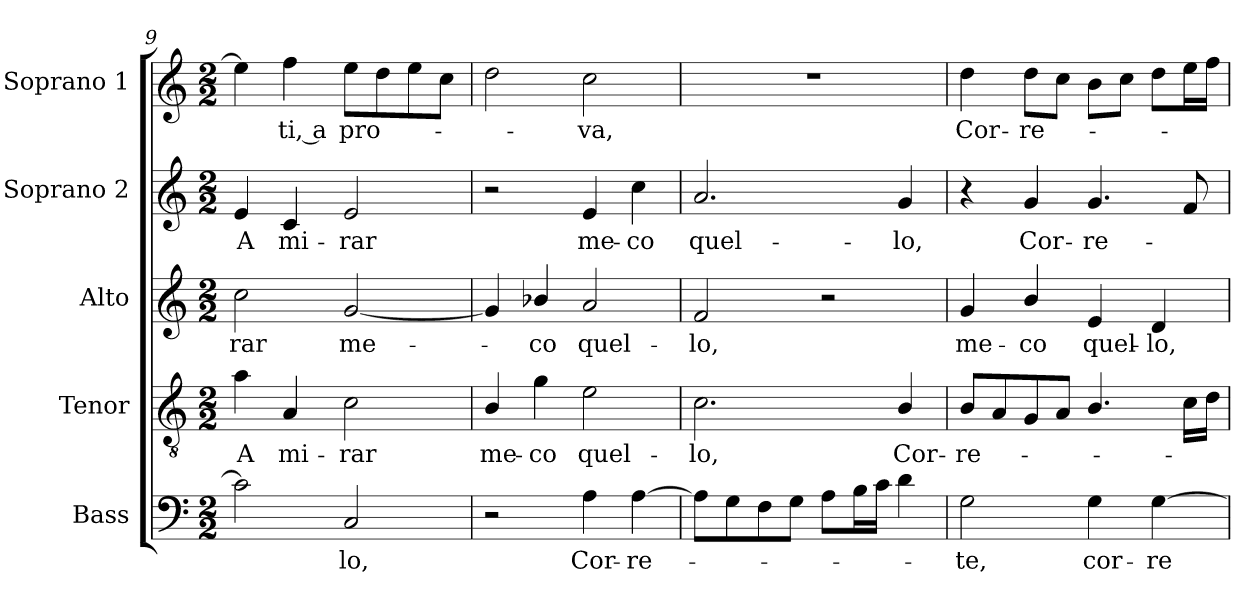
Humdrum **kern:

**kern	**text	**kern	**text	**kern	**text	**kern	**text	**kern	**text
*part5	*part5	*part4	*part4	*part3	*part3	*part2	*part2	*part1	*part1
*staff5	*staff5	*staff4	*staff4	*staff3	*staff3	*staff2	*staff2	*staff1	*staff1
*I"Bass	*	*I"Tenor	*	*I"Alto	*	*I"Soprano 2	*	*I"Soprano 1	*
*I'B	*	*I'T	*	*I'A	*	*I'S2	*	*I'S1	*
*clefF4	*	*clefGv2	*	*clefG2	*	*clefG2	*	*clefG2	*
*	*	*ITrd7c12	*	*	*	*	*	*	*
*k[]	*	*k[]	*	*k[]	*	*k[]	*	*k[]	*
*C:	*	*C:	*	*C:	*	*C:	*	*C:	*
*M2/2	*	*M2/2	*	*M2/2	*	*M2/2	*	*M2/2	*
=9	=9	=9	=9	=9	=9	=9	=9	=9	=9
!	!	!	!LO:LY:b:color=#000000	!	!	!	!	!	!
!	!	!	!	!	!LO:LY:b:color=#000000	!	!	!	!
!	!	!	!	!	!	!	!LO:LY:b:color=#000000	!	!
2ci\]	.	4Ai\	A	2cci\	-rar	4ei/	A	4eei\]	.
!	!	!	!LO:LY:b:color=#000000	!	!	!	!	!	!
!	!	!	!	!	!	!	!LO:LY:b:color=#000000	!	!
!	!	!	!	!	!	!	!	!	!LO:LY:b:color=#000000
.	.	4AAi/	mi-	.	.	4ci/	mi-	4ffi\	-ti, a
!	!LO:LY:b:color=#000000	!	!	!	!	!	!	!	!
!	!	!	!LO:LY:b:color=#000000	!	!	!	!	!	!
!	!	!	!	!	!LO:LY:b:color=#000000	!	!	!	!
!	!	!	!	!	!	!	!LO:LY:b:color=#000000	!	!
!	!	!	!	!	!	!	!	!	!LO:LY:b:color=#000000
2Ci/	-lo,	2Ci\	-rar	[2gi/	me-	2ei/	-rar	8eei\L	pro-
.	.	.	.	.	.	.	.	8ddi\	.
.	.	.	.	.	.	.	.	8eei\	.
.	.	.	.	.	.	.	.	8cci\J	.
=10	=10	=10	=10	=10	=10	=10	=10	=10	=10
!	!	!	!LO:LY:b:color=#000000	!	!	!	!	!	!
2r	.	4BBi/	me-	4gi/]	.	2r	.	2ddi\	.
!	!	!	!LO:LY:b:color=#000000	!	!	!	!	!	!
!	!	!	!	!	!LO:LY:b:color=#000000	!	!	!	!
.	.	4Gi\	-co	4b-Xi/	-co	.	.	.	.
!	!LO:LY:b:color=#000000	!	!	!	!	!	!	!	!
!	!	!	!LO:LY:b:color=#000000	!	!	!	!	!	!
!	!	!	!	!	!LO:LY:b:color=#000000	!	!	!	!
!	!	!	!	!	!	!	!LO:LY:b:color=#000000	!	!
!	!	!	!	!	!	!	!	!	!LO:LY:b:color=#000000
4Ai\	Cor-	2Ei\	quel-	2ai/	quel-	4ei/	me-	2cci\	-va,
!	!LO:LY:b:color=#000000	!	!	!	!	!	!	!	!
!	!	!	!	!	!	!	!LO:LY:b:color=#000000	!	!
[4Ai\	-re-	.	.	.	.	4cci\	-co	.	.
!!LO:LB:g=z
=11	=11	=11	=11	=11	=11	=11	=11	=11	=11
!	!	!	!LO:LY:b:color=#000000	!	!	!	!	!	!
!	!	!	!	!	!LO:LY:b:color=#000000	!	!	!	!
!	!	!	!	!	!	!	!LO:LY:b:color=#000000	!	!
8Ai\L]	.	2.Ci\	-lo,	2fi/	-lo,	2.ai/	quel-	1r	.
8Gi\	.	.	.	.	.	.	.	.	.
8Fi\	.	.	.	.	.	.	.	.	.
8Gi\J	.	.	.	.	.	.	.	.	.
8Ai\L	.	.	.	2r	.	.	.	.	.
16Bi\L	.	.	.	.	.	.	.	.	.
16ci\JJ	.	.	.	.	.	.	.	.	.
!	!	!	!LO:LY:b:color=#000000	!	!	!	!	!	!
!	!	!	!	!	!	!	!LO:LY:b:color=#000000	!	!
4di\	.	4BBi/	Cor-	.	.	4gi/	-lo,	.	.
=12	=12	=12	=12	=12	=12	=12	=12	=12	=12
!	!LO:LY:b:color=#000000	!	!	!	!	!	!	!	!
!	!	!	!LO:LY:b:color=#000000	!	!	!	!	!	!
!	!	!	!	!	!LO:LY:b:color=#000000	!	!	!	!
!	!	!	!	!	!	!	!	!	!LO:LY:b:color=#000000
2Gi\	-te,	8BBi/L	-re-	4gi/	me-	4r	.	4ddi\	Cor-
.	.	8AAi/	.	.	.	.	.	.	.
!	!	!	!	!	!LO:LY:b:color=#000000	!	!	!	!
!	!	!	!	!	!	!	!LO:LY:b:color=#000000	!	!
!	!	!	!	!	!	!	!	!	!LO:LY:b:color=#000000
.	.	8GGi/	.	4bi/	-co	4gi/	Cor-	8ddi\L	-re-
.	.	8AAi/J	.	.	.	.	.	8cci\J	.
!	!LO:LY:b:color=#000000	!	!	!	!	!	!	!	!
!	!	!	!	!	!LO:LY:b:color=#000000	!	!	!	!
!	!	!	!	!	!	!	!LO:LY:b:color=#000000	!	!
4Gi\	cor-	4.BBi/	.	4ei/	quel-	4.gi/	-re-	8bi\L	.
.	.	.	.	.	.	.	.	8cci\J	.
!	!LO:LY:b:color=#000000	!	!	!	!	!	!	!	!
!	!	!	!	!	!LO:LY:b:color=#000000	!	!	!	!
[4Gi\	-re-	.	.	4di/	-lo,	.	.	8ddi\L	.
.	.	16Ci\LL	.	.	.	8fi/	.	16eei\L	.
.	.	16Di\JJ	.	.	.	.	.	16ffi\JJ	.
=	=	=	=	=	=	=	=	=	=
*-	*-	*-	*-	*-	*-	*-	*-	*-	*-
